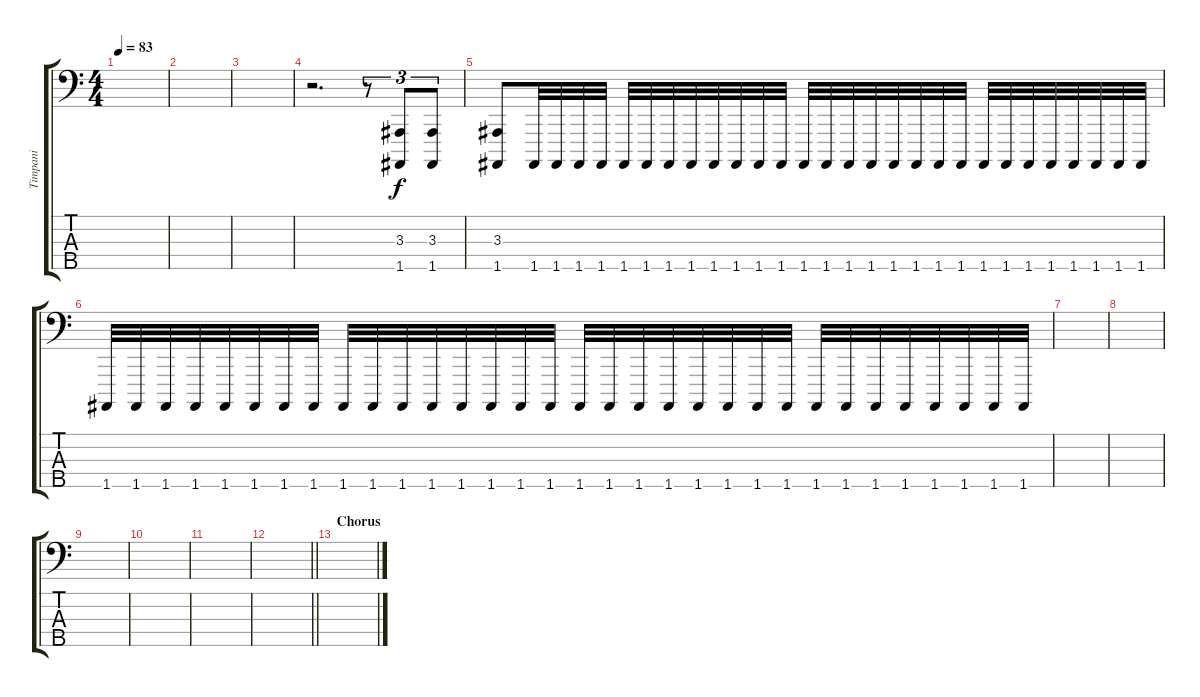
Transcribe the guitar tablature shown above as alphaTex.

\track ("Timpani" "Timpani") {instrument timpani}
\staff {score tabs}
\tuning (F2 C2 G1 D1 A0) {hide}
\ts (4 4)
\tempo 83
\clef f4
\ks c
|
|
|
r.2{d} r.8{tu (3 2)} (3.3 1.5).8{tu (3 2)} (3.3 1.5).8{tu (3 2)} |
(3.3 1.5).8 1.5.32{volume 6} 1.5.32 1.5.32 1.5.32 1.5.32 1.5.32 1.5.32 1.5.32 1.5.32 1.5.32 1.5.32 1.5.32 1.5.32 1.5.32 1.5.32 1.5.32 1.5.32 1.5.32 1.5.32 1.5.32 1.5.32 1.5.32 1.5.32 1.5.32 1.5.32 1.5.32 1.5.32 1.5.32 |
1.5.32{volume 0} 1.5.32 1.5.32 1.5.32 1.5.32 1.5.32 1.5.32 1.5.32 1.5.32 1.5.32 1.5.32 1.5.32 1.5.32 1.5.32 1.5.32 1.5.32 1.5.32 1.5.32 1.5.32 1.5.32 1.5.32 1.5.32 1.5.32 1.5.32 1.5.32 1.5.32 1.5.32 1.5.32 1.5.32 1.5.32 1.5.32 1.5.32 |
|
|
|
|
|
\barLineRight lightlight
|
\section ("" "Chorus")
